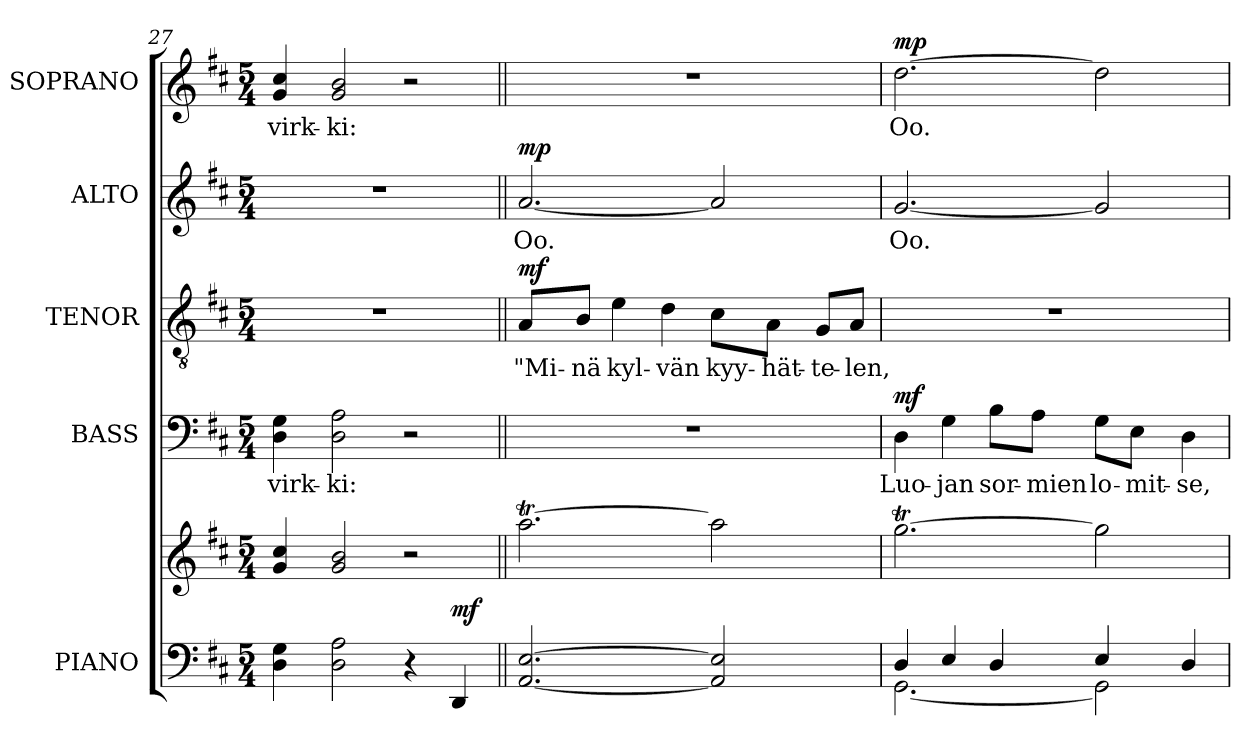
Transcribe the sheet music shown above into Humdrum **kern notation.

**kern	**kern	**dynam	**kern	**text	**dynam	**kern	**text	**dynam	**kern	**text	**dynam	**kern	**text	**dynam
*part5	*part5	*part5	*part4	*part4	*part4	*part3	*part3	*part3	*part2	*part2	*part2	*part1	*part1	*part1
*staff6	*staff5	*staff5/6	*staff4	*staff4	*staff4	*staff3	*staff3	*staff3	*staff2	*staff2	*staff2	*staff1	*staff1	*staff1
*I"PIANO	*	*	*I"BASS	*	*	*I"TENOR	*	*	*I"ALTO	*	*	*I"SOPRANO	*	*
*I'PNO.	*	*	*I'B.	*	*	*I'T.	*	*	*I'A.	*	*	*I'S.	*	*
*clefF4	*clefG2	*	*clefF4	*	*	*clefGv2	*	*	*clefG2	*	*	*clefG2	*	*
*	*	*	*	*	*	*ITrd7c12	*	*	*	*	*	*	*	*
*k[f#c#]	*k[f#c#]	*	*k[f#c#]	*	*	*k[f#c#]	*	*	*k[f#c#]	*	*	*k[f#c#]	*	*
*D:	*D:	*	*D:	*	*	*D:	*	*	*D:	*	*	*D:	*	*
*M5/4	*M5/4	*	*M5/4	*	*	*M5/4	*	*	*M5/4	*	*	*M5/4	*	*
=27	=27	=27	=27	=27	=27	=27	=27	=27	=27	=27	=27	=27	=27	=27
!	!	!	!	!LO:LY:b:color=#000000	!	!LO:N:vis=1	!	!	!LO:N:vis=1	!	!	!	!	!
!	!	!	!	!	!	!	!	!	!	!	!	!	!LO:LY:b:color=#000000	!
4Di\ 4Gi	4gi/ 4cc#i	.	4Di\ 4Gi	virk-	.	4%5r	.	.	4%5r	.	.	4gi/ 4cc#i	virk-	.
!	!	!	!	!LO:LY:b:color=#000000	!	!	!	!	!	!	!	!	!	!
!	!	!	!	!	!	!	!	!	!	!	!	!	!LO:LY:b:color=#000000	!
2Di\ 2Ai	2gi/ 2bi	.	2Di\ 2Ai	-ki:	.	.	.	.	.	.	.	2gi/ 2bi	-ki:	.
4r	2r	.	2r	.	.	.	.	.	.	.	.	2r	.	.
4DDi/	.	mf	.	.	.	.	.	.	.	.	.	.	.	.
=28||	=28||	=28||	=28||	=28||	=28||	=28||	=28||	=28||	=28||	=28||	=28||	=28||	=28||	=28||
!!LO:REH:place=s1:color=#000000:enc=box:fs=19.9975:t=B
!	!	!	!LO:N:vis=1	!	!	!	!	!	!	!	!	!	!	!
!	!	!	!	!	!	!	!LO:LY:b:color=#000000	!	!	!	!	!	!	!
*	*	*	*	*	*	*	*	*	*	*	*	*MM60	*	*
!	!	!	!	!	!	!	!	!	!	!LO:LY:b:color=#000000	!	!LO:N:vis=1	!	!
[2.AAi/ [2.Ei	[2.aaTi\	.	4%5r	.	.	8AAi/L	"Mi-	mf	[2.ai/	Oo.	mp	4%5r	.	.
!	!	!	!	!	!	!	!LO:LY:b:color=#000000	!	!	!	!	!	!	!
.	.	.	.	.	.	8BBi/J	-nä	.	.	.	.	.	.	.
!	!	!	!	!	!	!	!LO:LY:b:color=#000000	!	!	!	!	!	!	!
.	.	.	.	.	.	4Ei\	kyl-	.	.	.	.	.	.	.
!	!	!	!	!	!	!	!LO:LY:b:color=#000000	!	!	!	!	!	!	!
.	.	.	.	.	.	4Di\	-vän	.	.	.	.	.	.	.
!	!	!	!	!	!	!	!LO:LY:b:color=#000000	!	!	!	!	!	!	!
2AAi/] 2Ei]	2aai\]	.	.	.	.	8C#i\L	kyy-	.	2ai/]	.	.	.	.	.
!	!	!	!	!	!	!	!LO:LY:b:color=#000000	!	!	!	!	!	!	!
.	.	.	.	.	.	8AAi\J	-hät-	.	.	.	.	.	.	.
!	!	!	!	!	!	!	!LO:LY:b:color=#000000	!	!	!	!	!	!	!
.	.	.	.	.	.	8GGi/L	-te-	.	.	.	.	.	.	.
!	!	!	!	!	!	!	!LO:LY:b:color=#000000	!	!	!	!	!	!	!
.	.	.	.	.	.	8AAi/J	-len,	.	.	.	.	.	.	.
=29	=29	=29	=29	=29	=29	=29	=29	=29	=29	=29	=29	=29	=29	=29
*^	*	*	*	*	*	*	*	*	*	*	*	*	*	*
!	!	!	!	!	!LO:LY:b:color=#000000	!	!LO:N:vis=1	!	!	!	!	!	!	!	!
!	!	!	!	!	!	!	!	!	!	!	!LO:LY:b:color=#000000	!	!	!	!
!	!	!	!	!	!	!	!	!	!	!	!	!	!	!LO:LY:b:color=#000000	!
4Di/	[2.GGi\	[2.ggTi\	.	4Di\	Luo-	mf	4%5r	.	.	[2.gi/	Oo.	.	[2.ddi\	Oo.	mp
!	!	!	!	!	!LO:LY:b:color=#000000	!	!	!	!	!	!	!	!	!	!
4Ei/	.	.	.	4Gi\	-jan	.	.	.	.	.	.	.	.	.	.
!	!	!	!	!	!LO:LY:b:color=#000000	!	!	!	!	!	!	!	!	!	!
4Di/	.	.	.	8Bi\L	sor-	.	.	.	.	.	.	.	.	.	.
!	!	!	!	!	!LO:LY:b:color=#000000	!	!	!	!	!	!	!	!	!	!
.	.	.	.	8Ai\J	-mien	.	.	.	.	.	.	.	.	.	.
!	!	!	!	!	!LO:LY:b:color=#000000	!	!	!	!	!	!	!	!	!	!
4Ei/	2GGi\]	2ggi\]	.	8Gi\L	lo-	.	.	.	.	2gi/]	.	.	2ddi\]	.	.
!	!	!	!	!	!LO:LY:b:color=#000000	!	!	!	!	!	!	!	!	!	!
.	.	.	.	8Ei\J	-mit-	.	.	.	.	.	.	.	.	.	.
!	!	!	!	!	!LO:LY:b:color=#000000	!	!	!	!	!	!	!	!	!	!
4Di/	.	.	.	4Di\	-se,	.	.	.	.	.	.	.	.	.	.
*v	*v	*	*	*	*	*	*	*	*	*	*	*	*	*	*
=	=	=	=	=	=	=	=	=	=	=	=	=	=	=
*-	*-	*-	*-	*-	*-	*-	*-	*-	*-	*-	*-	*-	*-	*-
